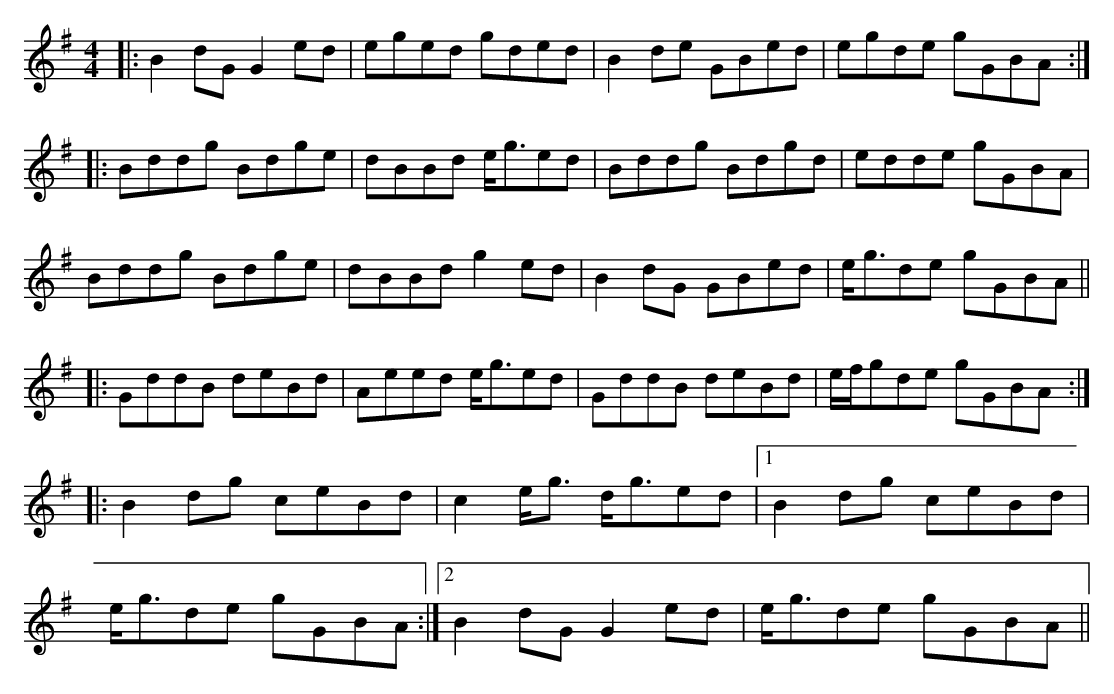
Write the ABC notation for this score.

X:1
M:4/4
K:G
|:B2 dG G2 ed|eged gded|B2 de GBed|egde gGBA:|
|:Bddg Bdge|dBBd e/g3/2ed|Bddg Bdgd|edde gGBA|
Bddg Bdge|dBBd g2 ed|B2 dG GBed|e/g3/2de gGBA||
|:GddB deBd|Aeed e/g3/2ed|GddB deBd|e/f/gde gGBA:|
|:B2 dg ceBd|c2 e/g3/2 d/g3/2ed|1 B2 dg ceBd|
e/g3/2de gGBA:|2 B2 dG G2 ed|e/g3/2de gGBA||
